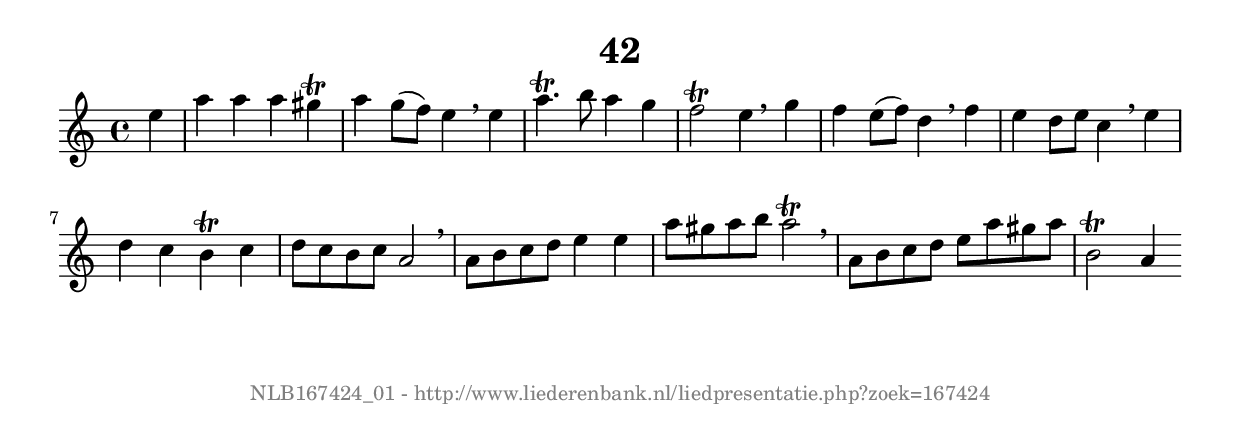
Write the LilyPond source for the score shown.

%
% produced by wce2krn 1.64 (7 June 2014)
%
\version"2.16"
#(append! paper-alist '(("long" . (cons (* 210 mm) (* 2000 mm)))))
#(set-default-paper-size "long")
sb = {\breathe}
mBreak = {\breathe }
bBreak = {\breathe }
x = {\once\override NoteHead #'style = #'cross }
gl=\glissando
itime={\override Staff.TimeSignature #'stencil = ##f }
ficta = {\once\set suggestAccidentals = ##t}
fine = {\once\override Score.RehearsalMark #'self-alignment-X = #1 \mark \markup {\italic{Fine}}}
dc = {\once\override Score.RehearsalMark #'self-alignment-X = #1 \mark \markup {\italic{D.C.}}}
dcf = {\once\override Score.RehearsalMark #'self-alignment-X = #1 \mark \markup {\italic{D.C. al Fine}}}
dcc = {\once\override Score.RehearsalMark #'self-alignment-X = #1 \mark \markup {\italic{D.C. al Coda}}}
ds = {\once\override Score.RehearsalMark #'self-alignment-X = #1 \mark \markup {\italic{D.S.}}}
dsf = {\once\override Score.RehearsalMark #'self-alignment-X = #1 \mark \markup {\italic{D.S. al Fine}}}
dsc = {\once\override Score.RehearsalMark #'self-alignment-X = #1 \mark \markup {\italic{D.S. al Coda}}}
pv = {\set Score.repeatCommands = #'((volta "1"))}
sv = {\set Score.repeatCommands = #'((volta "2"))}
tv = {\set Score.repeatCommands = #'((volta "3"))}
qv = {\set Score.repeatCommands = #'((volta "4"))}
xv = {\set Score.repeatCommands = #'((volta #f))}
\header{ tagline = ""
title = "42"
}
\score {{
\key a \minor
\relative g'
{
\set melismaBusyProperties = #'()
\partial 32*8
\time 4/4
\tempo 4=120
\override Score.MetronomeMark #'transparent = ##t
\override Score.RehearsalMark #'break-visibility = #(vector #t #t #f)
e'4 a a a gis4\trill a4 g8( f) e4 \sb e a4.\trill b8 a4 g f2\trill e4 \bar":|:" \bBreak
g4 f e8( f) d4 \sb f e d8 e c4 \sb e d c b\trill c d8 c b c a2 \mBreak \bar "|"
a8 b c d e4 e a8 gis a b a2\trill \sb a,8[b c d] e[a gis a] b,2\trill a4 \bar":|:"
 }}
 \midi { }
 \layout {
            indent = 0.0\cm
}
}
\markup { \vspace #0 } \markup { \with-color #grey \fill-line { \center-column { \smaller "NLB167424_01 - http://www.liederenbank.nl/liedpresentatie.php?zoek=167424" } } }
